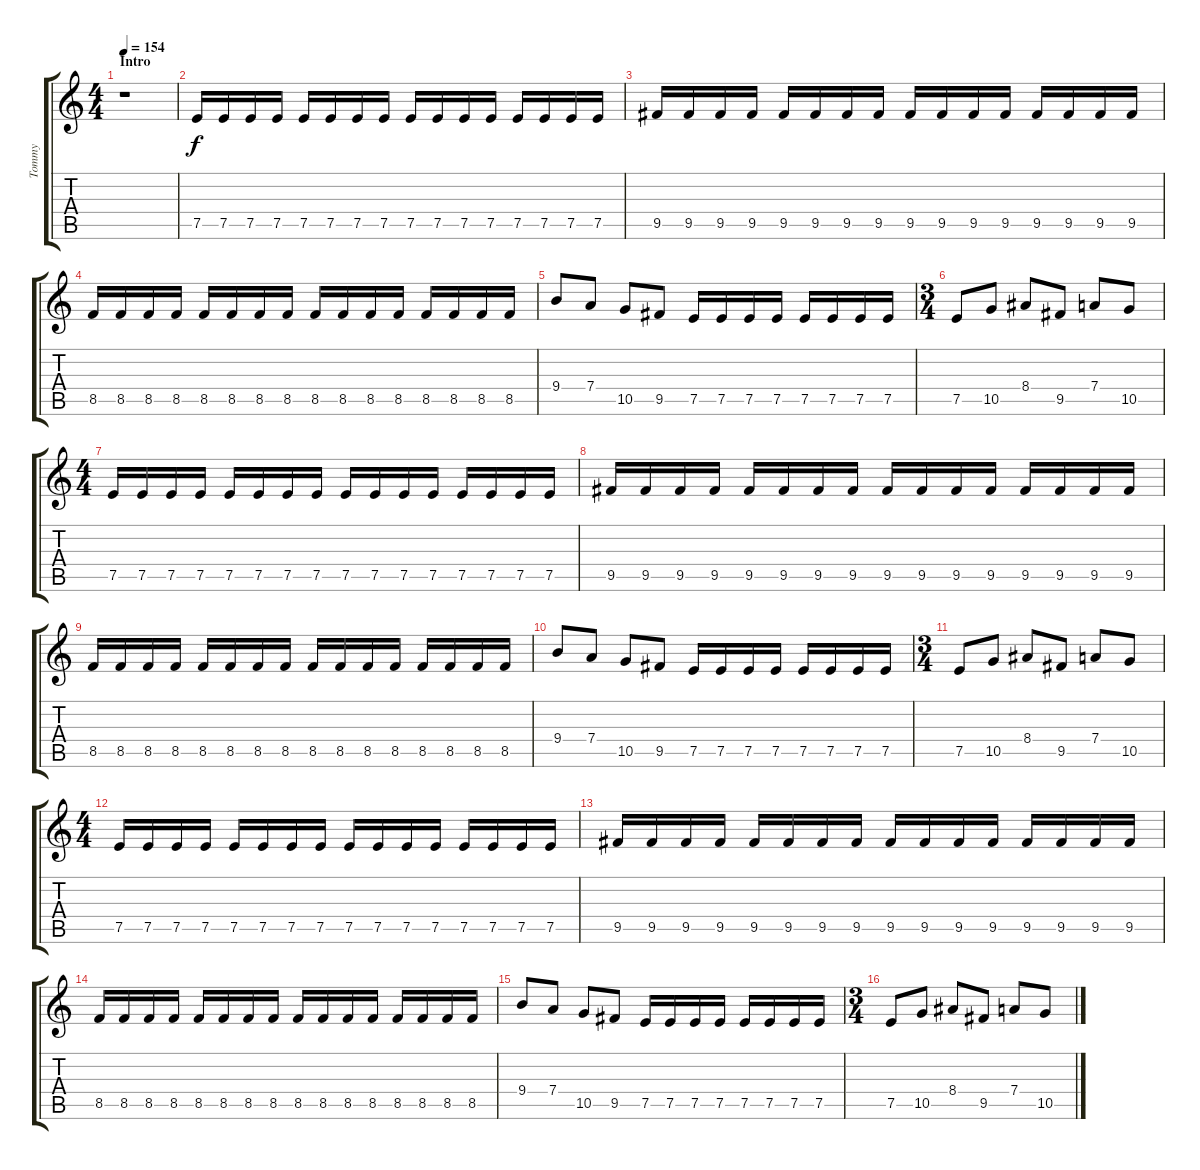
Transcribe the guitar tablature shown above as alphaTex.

\track ("Tommy" "Tommy") {instrument distortionguitar}
\staff {score tabs}
\tuning (E4 B3 G3 D3 A2 E2) {hide}
\ts (4 4)
\section ("" "Intro")
\tempo 154
\clef g2
\ks c
r.1{dy f instrument distortionguitar} |
7.5.16 7.5.16 7.5.16 7.5.16 7.5.16 7.5.16 7.5.16 7.5.16 7.5.16 7.5.16 7.5.16 7.5.16 7.5.16 7.5.16 7.5.16 7.5.16 |
9.5.16 9.5.16 9.5.16 9.5.16 9.5.16 9.5.16 9.5.16 9.5.16 9.5.16 9.5.16 9.5.16 9.5.16 9.5.16 9.5.16 9.5.16 9.5.16 |
8.5.16 8.5.16 8.5.16 8.5.16 8.5.16 8.5.16 8.5.16 8.5.16 8.5.16 8.5.16 8.5.16 8.5.16 8.5.16 8.5.16 8.5.16 8.5.16 |
9.4.8 7.4.8 10.5.8 9.5.8 7.5.16 7.5.16 7.5.16 7.5.16 7.5.16 7.5.16 7.5.16 7.5.16 |
\ts (3 4)
7.5.8 10.5.8 8.4.8 9.5.8 7.4.8 10.5.8 |
\ts (4 4)
7.5.16 7.5.16 7.5.16 7.5.16 7.5.16 7.5.16 7.5.16 7.5.16 7.5.16 7.5.16 7.5.16 7.5.16 7.5.16 7.5.16 7.5.16 7.5.16 |
9.5.16 9.5.16 9.5.16 9.5.16 9.5.16 9.5.16 9.5.16 9.5.16 9.5.16 9.5.16 9.5.16 9.5.16 9.5.16 9.5.16 9.5.16 9.5.16 |
8.5.16 8.5.16 8.5.16 8.5.16 8.5.16 8.5.16 8.5.16 8.5.16 8.5.16 8.5.16 8.5.16 8.5.16 8.5.16 8.5.16 8.5.16 8.5.16 |
9.4.8 7.4.8 10.5.8 9.5.8 7.5.16 7.5.16 7.5.16 7.5.16 7.5.16 7.5.16 7.5.16 7.5.16 |
\ts (3 4)
7.5.8 10.5.8 8.4.8 9.5.8 7.4.8 10.5.8 |
\ts (4 4)
7.5.16 7.5.16 7.5.16 7.5.16 7.5.16 7.5.16 7.5.16 7.5.16 7.5.16 7.5.16 7.5.16 7.5.16 7.5.16 7.5.16 7.5.16 7.5.16 |
9.5.16 9.5.16 9.5.16 9.5.16 9.5.16 9.5.16 9.5.16 9.5.16 9.5.16 9.5.16 9.5.16 9.5.16 9.5.16 9.5.16 9.5.16 9.5.16 |
8.5.16 8.5.16 8.5.16 8.5.16 8.5.16 8.5.16 8.5.16 8.5.16 8.5.16 8.5.16 8.5.16 8.5.16 8.5.16 8.5.16 8.5.16 8.5.16 |
9.4.8 7.4.8 10.5.8 9.5.8 7.5.16 7.5.16 7.5.16 7.5.16 7.5.16 7.5.16 7.5.16 7.5.16 |
\ts (3 4)
7.5.8 10.5.8 8.4.8 9.5.8 7.4.8 10.5.8
